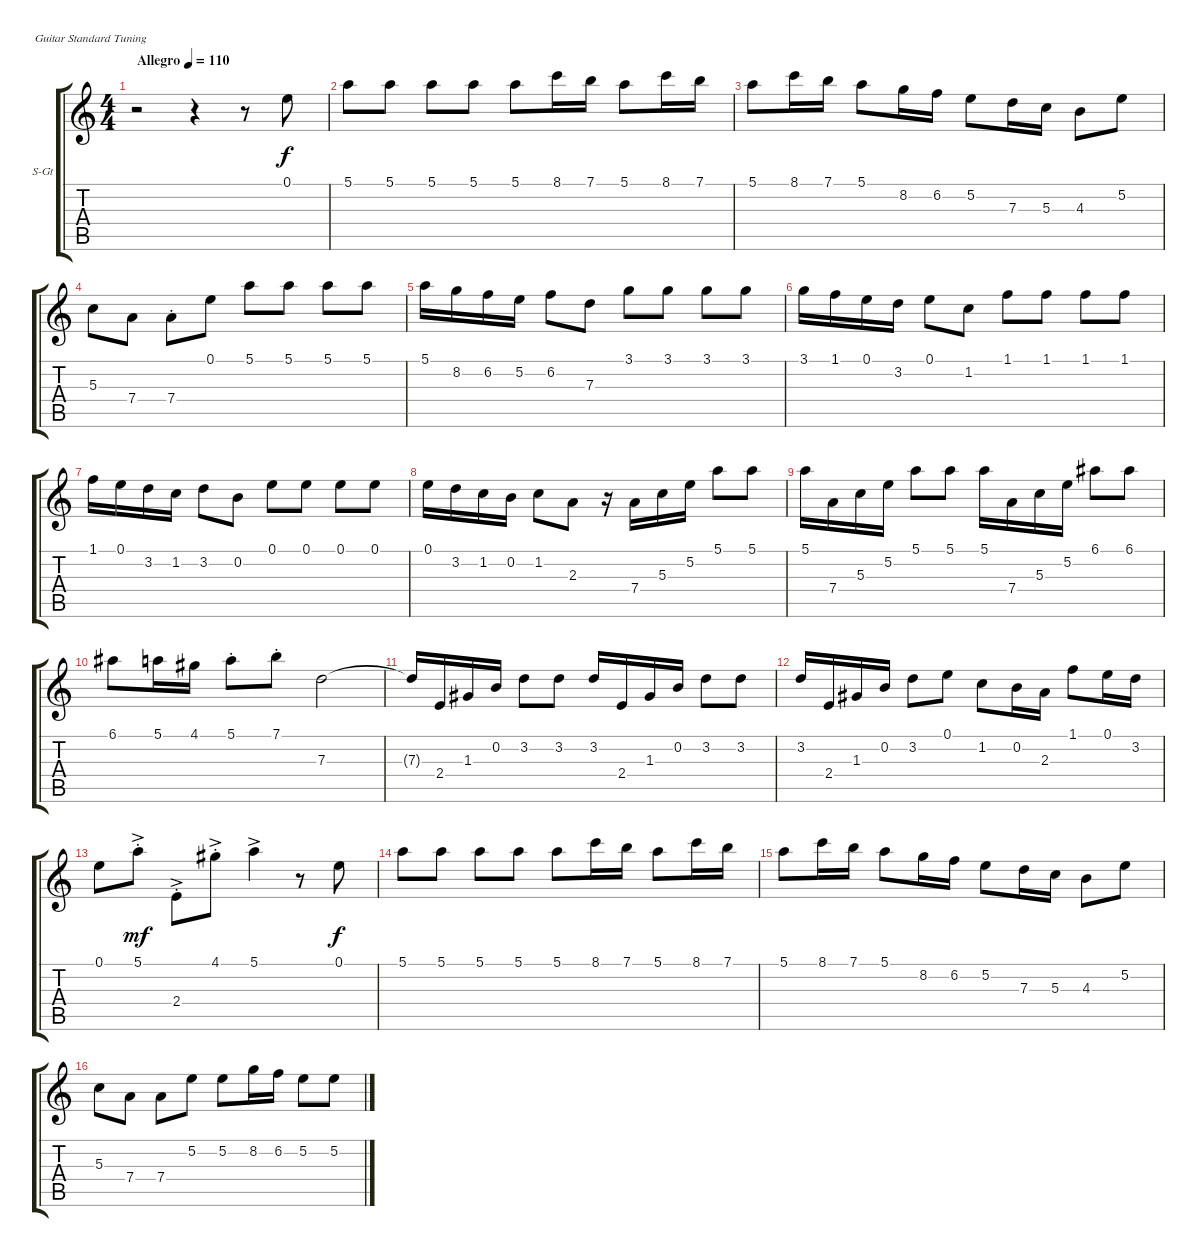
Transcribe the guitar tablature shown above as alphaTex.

\bracketExtendMode groupsimilarinstruments
\firstSystemTrackNameOrientation horizontal
\otherSystemsTrackNameOrientation horizontal
\track ("" "S-Gt") {instrument violin}
\staff {score tabs}
\tuning (E4 B3 G3 D3 A2 E2)
\displaytranspose 12
\ts (4 4)
\beaming (8 2 2 2 2)
\tempo (110 "Allegro")
\clef g2
\ks c
r.2{dy f instrument violin} r.4 r.8 0.1.8 |
5.1.8 5.1.8 5.1.8 5.1.8 5.1.8 8.1.16 7.1.16 5.1.8 8.1.16 7.1.16 |
5.1.8 8.1.16 7.1.16 5.1.8 8.2.16 6.2.16 5.2.8 7.3.16 5.3.16 4.3.8 5.2.8 |
5.3.8 7.4.8 7.4{st}.8 0.1.8 5.1.8 5.1.8 5.1.8 5.1.8 |
5.1.16 8.2.16 6.2.16 5.2.16 6.2.8 7.3.8 3.1.8 3.1.8 3.1.8 3.1.8 |
3.1.16 1.1.16 0.1.16 3.2.16 0.1.8 1.2.8 1.1.8 1.1.8 1.1.8 1.1.8 |
1.1.16 0.1.16 3.2.16 1.2.16 3.2.8 0.2.8 0.1.8 0.1.8 0.1.8 0.1.8 |
0.1.16 3.2.16 1.2.16 0.2.16 1.2.8 2.3.8 r.16 7.4.16 5.3.16 5.2.16 5.1.8 5.1.8 |
5.1.16 7.4.16 5.3.16 5.2.16 5.1.8 5.1.8 5.1.16 7.4.16 5.3.16 5.2.16 6.1.8 6.1.8 |
6.1.8 5.1.16 4.1.16 5.1{st}.8 7.1{st}.8 7.3.2 |
7.3{t}.16 2.4.16 1.3.16 0.2.16 3.2.8 3.2.8 3.2.16 2.4.16 1.3.16 0.2.16 3.2.8 3.2.8 |
3.2.16 2.4.16 1.3.16 0.2.16 3.2.8 0.1.8 1.2.8 0.2.16 2.3.16 1.1.8 0.1.16 3.2.16 |
0.1.8 5.1{ac st}.8{dy mf} 2.4{ac st}.8 4.1{ac st}.8 5.1{ac}.4 r.8 0.1.8{dy f} |
5.1.8 5.1.8 5.1.8 5.1.8 5.1.8 8.1.16 7.1.16 5.1.8 8.1.16 7.1.16 |
5.1.8 8.1.16 7.1.16 5.1.8 8.2.16 6.2.16 5.2.8 7.3.16 5.3.16 4.3.8 5.2.8 |
5.3.8 7.4.8 7.4.8 5.2.8 5.2.8 8.2.16 6.2.16 5.2.8 5.2.8
